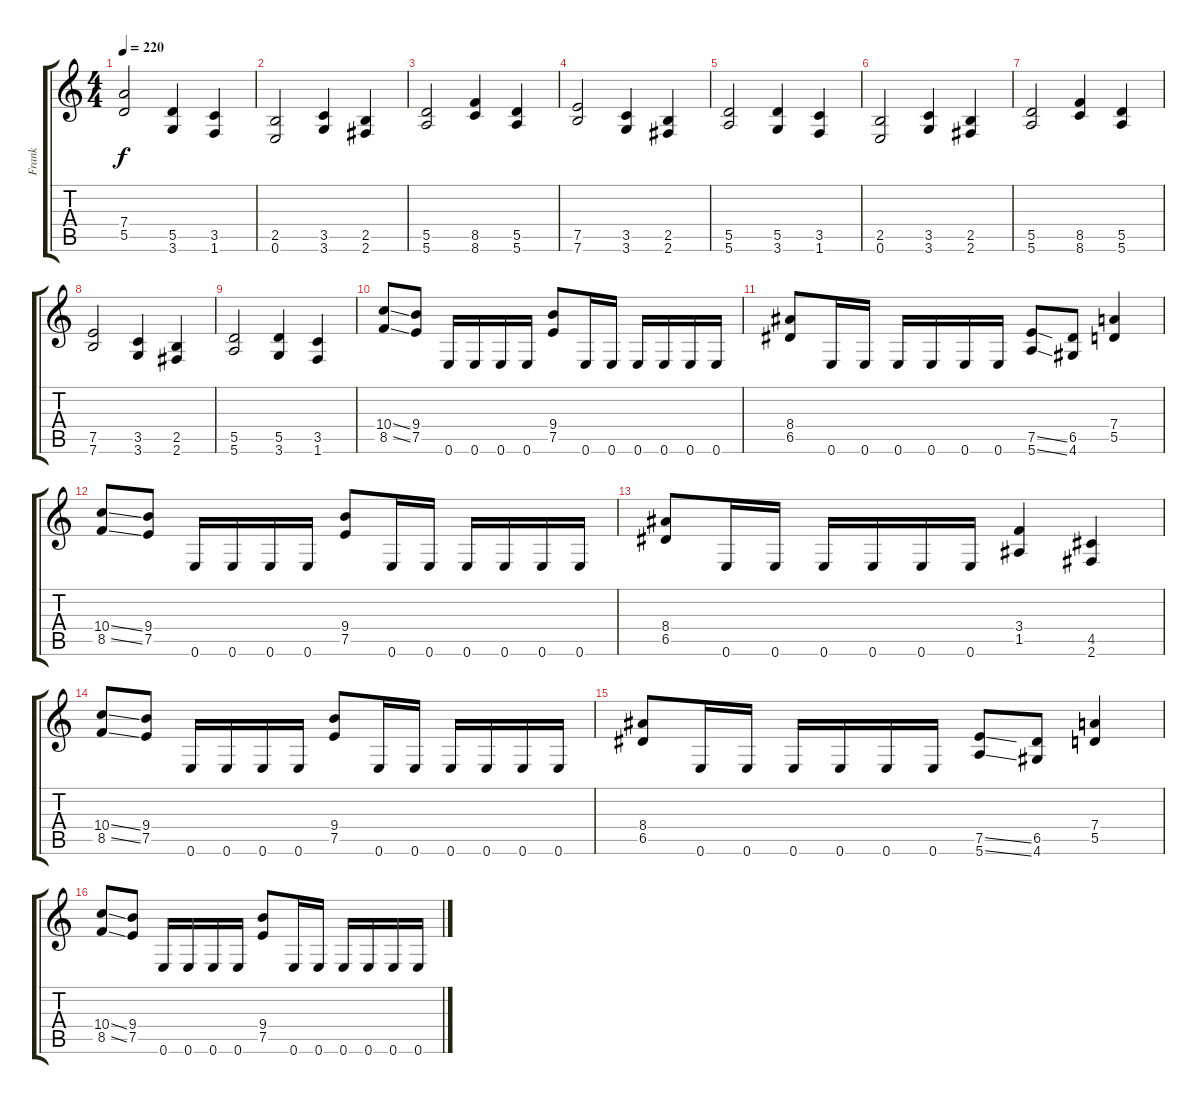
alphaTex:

\track ("Frank" "Frank") {instrument distortionguitar}
\staff {score tabs}
\tuning (E4 B3 G3 D3 A2 E2) {hide}
\ts (4 4)
\tempo 220
\clef g2
\ks c
(7.4 5.5).2{dy f} (5.5 3.6).4 (3.5 1.6).4 |
(2.5 0.6).2 (3.5 3.6).4 (2.5 2.6).4 |
(5.5 5.6).2 (8.5 8.6).4 (5.5 5.6).4 |
(7.5 7.6).2 (3.5 3.6).4 (2.5 2.6).4 |
(5.5 5.6).2 (5.5 3.6).4 (3.5 1.6).4 |
(2.5 0.6).2 (3.5 3.6).4 (2.5 2.6).4 |
(5.5 5.6).2 (8.5 8.6).4 (5.5 5.6).4 |
(7.5 7.6).2 (3.5 3.6).4 (2.5 2.6).4 |
(5.5 5.6).2 (5.5 3.6).4 (3.5 1.6).4 |
(10.4{ss} 8.5{ss}).8 (9.4 7.5).8 0.6.16 0.6.16 0.6.16 0.6.16 (9.4 7.5).8 0.6.16 0.6.16 0.6.16 0.6.16 0.6.16 0.6.16 |
(8.4 6.5).8 0.6.16 0.6.16 0.6.16 0.6.16 0.6.16 0.6.16 (7.5{ss} 5.6{ss}).8 (6.5 4.6).8 (7.4 5.5).4 |
(10.4{ss} 8.5{ss}).8 (9.4 7.5).8 0.6.16 0.6.16 0.6.16 0.6.16 (9.4 7.5).8 0.6.16 0.6.16 0.6.16 0.6.16 0.6.16 0.6.16 |
(8.4 6.5).8 0.6.16 0.6.16 0.6.16 0.6.16 0.6.16 0.6.16 (3.4 1.5).4 (4.5 2.6).4 |
(10.4{ss} 8.5{ss}).8 (9.4 7.5).8 0.6.16 0.6.16 0.6.16 0.6.16 (9.4 7.5).8 0.6.16 0.6.16 0.6.16 0.6.16 0.6.16 0.6.16 |
(8.4 6.5).8 0.6.16 0.6.16 0.6.16 0.6.16 0.6.16 0.6.16 (7.5{ss} 5.6{ss}).8 (6.5 4.6).8 (7.4 5.5).4 |
(10.4{ss} 8.5{ss}).8 (9.4 7.5).8 0.6.16 0.6.16 0.6.16 0.6.16 (9.4 7.5).8 0.6.16 0.6.16 0.6.16 0.6.16 0.6.16 0.6.16
